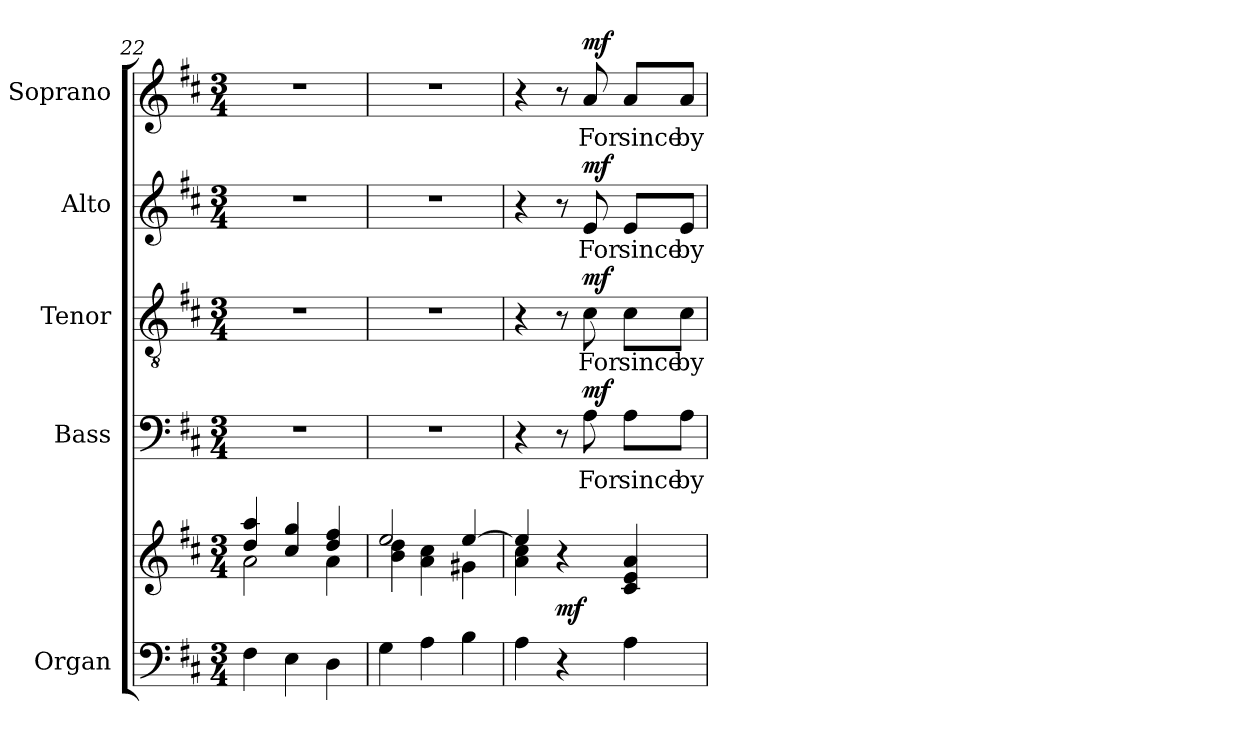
**kern	**kern	**dynam	**kern	**text	**dynam	**kern	**text	**dynam	**kern	**text	**dynam	**kern	**text	**dynam
*part5	*part5	*part5	*part4	*part4	*part4	*part3	*part3	*part3	*part2	*part2	*part2	*part1	*part1	*part1
*staff6	*staff5	*staff5/6	*staff4	*staff4	*staff4	*staff3	*staff3	*staff3	*staff2	*staff2	*staff2	*staff1	*staff1	*staff1
*I"Organ	*	*	*I"Bass	*	*	*I"Tenor	*	*	*I"Alto	*	*	*I"Soprano	*	*
*I'Org.	*	*	*I'B.	*	*	*I'T.	*	*	*I'A.	*	*	*I'S.	*	*
*clefF4	*clefG2	*	*clefF4	*	*	*clefGv2	*	*	*clefG2	*	*	*clefG2	*	*
*	*	*	*	*	*	*ITrd7c12	*	*	*	*	*	*	*	*
*k[f#c#]	*k[f#c#]	*	*k[f#c#]	*	*	*k[f#c#]	*	*	*k[f#c#]	*	*	*k[f#c#]	*	*
*D:	*D:	*	*D:	*	*	*D:	*	*	*D:	*	*	*D:	*	*
*M3/4	*M3/4	*	*M3/4	*	*	*M3/4	*	*	*M3/4	*	*	*M3/4	*	*
=22	=22	=22	=22	=22	=22	=22	=22	=22	=22	=22	=22	=22	=22	=22
*	*^	*	*	*	*	*	*	*	*	*	*	*	*	*
!	!	!	!	!LO:N:vis=1	!	!	!LO:N:vis=1	!	!	!LO:N:vis=1	!	!	!LO:N:vis=1	!	!
4F#i\	4ddi/ 4aai	2ai\	.	2.r	.	.	2.r	.	.	2.r	.	.	2.r	.	.
4Ei\	4cc#i/ 4ggi	.	.	.	.	.	.	.	.	.	.	.	.	.	.
4Di\	4ddi/ 4ff#i	4ai\	.	.	.	.	.	.	.	.	.	.	.	.	.
=23	=23	=23	=23	=23	=23	=23	=23	=23	=23	=23	=23	=23	=23	=23	=23
!	!	!	!	!LO:N:vis=1	!	!	!LO:N:vis=1	!	!	!LO:N:vis=1	!	!	!LO:N:vis=1	!	!
4Gi\	2eei/	4bi\ 4ddi	.	2.r	.	.	2.r	.	.	2.r	.	.	2.r	.	.
4Ai\	.	4ai\ 4cc#i	.	.	.	.	.	.	.	.	.	.	.	.	.
4Bi\	[>4eei/	4g#Xi\	.	.	.	.	.	.	.	.	.	.	.	.	.
!!LO:LB:g=z
=24	=24	=24	=24	=24	=24	=24	=24	=24	=24	=24	=24	=24	=24	=24	=24
4Ai\	4eei/]	4ai\ 4cc#i	.	4r	.	.	4r	.	.	4r	.	.	4r	.	.
4r	2ryy	4r	mf	8r	.	.	8r	.	.	8r	.	.	8r	.	.
!	!	!	!	!	!LO:LY:b:color=#000000	!	!	!	!	!	!	!	!	!	!
!	!	!	!	!	!	!	!	!LO:LY:b:color=#000000	!	!	!	!	!	!	!
!	!	!	!	!	!	!	!	!	!	!	!LO:LY:b:color=#000000	!	!	!	!
!	!	!	!	!	!	!	!	!	!	!	!	!	!	!LO:LY:b:color=#000000	!
.	.	.	.	8Ai\	For	mf	8C#i\	For	mf	8ei/	For	mf	8ai/	For	mf
!	!	!	!	!	!LO:LY:b:color=#000000	!	!	!	!	!	!	!	!	!	!
!	!	!	!	!	!	!	!	!LO:LY:b:color=#000000	!	!	!	!	!	!	!
!	!	!	!	!	!	!	!	!	!	!	!LO:LY:b:color=#000000	!	!	!	!
!	!	!	!	!	!	!	!	!	!	!	!	!	!	!LO:LY:b:color=#000000	!
4Ai\	.	4c#i/ 4ei 4ai	.	8Ai\L	since	.	8C#i\L	since	.	8ei/L	since	.	8ai/L	since	.
!	!	!	!	!	!LO:LY:b:color=#000000	!	!	!	!	!	!	!	!	!	!
!	!	!	!	!	!	!	!	!LO:LY:b:color=#000000	!	!	!	!	!	!	!
!	!	!	!	!	!	!	!	!	!	!	!LO:LY:b:color=#000000	!	!	!	!
!	!	!	!	!	!	!	!	!	!	!	!	!	!	!LO:LY:b:color=#000000	!
.	.	.	.	8Ai\J	by	.	8C#i\J	by	.	8ei/J	by	.	8ai/J	by	.
*	*v	*v	*	*	*	*	*	*	*	*	*	*	*	*	*
=	=	=	=	=	=	=	=	=	=	=	=	=	=	=
*-	*-	*-	*-	*-	*-	*-	*-	*-	*-	*-	*-	*-	*-	*-
